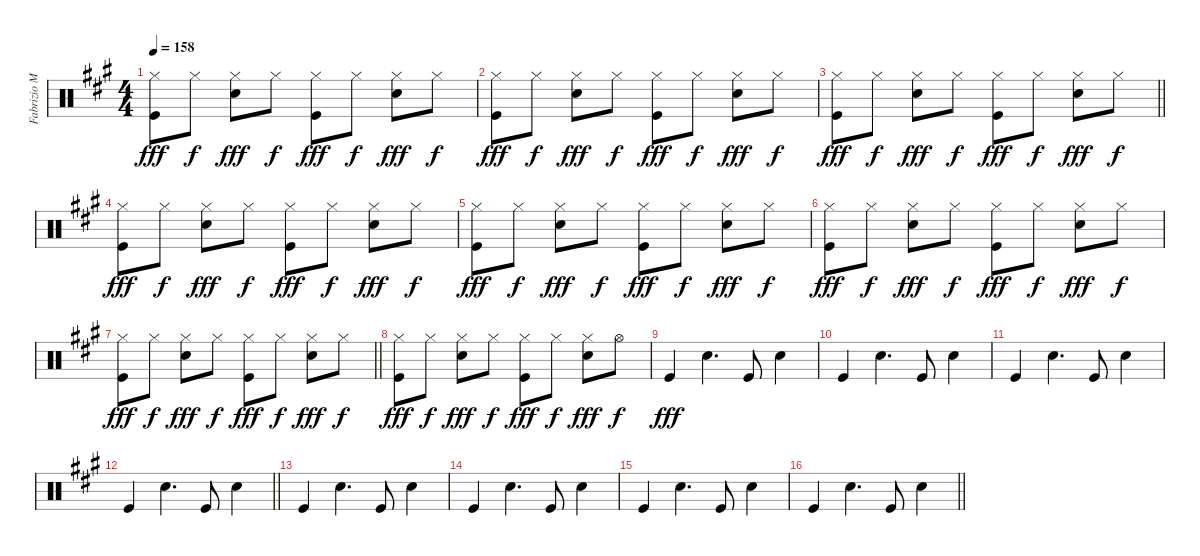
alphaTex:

\track ("Fabrizio Moretti" "Fabrizio M") {instrument percussion}
\staff {score}
\articulation defaults
\ts (4 4)
\tempo 158
\clef neutral
\ks a
("Hi-Hat (closed)" "Kick (hit)").8{dy fff} "Hi-Hat (closed)".8{dy f} ("Hi-Hat (closed)" "Electric Snare (hit)").8{dy fff} "Hi-Hat (closed)".8{dy f} ("Hi-Hat (closed)" "Kick (hit)").8{dy fff} "Hi-Hat (closed)".8{dy f} ("Hi-Hat (closed)" "Electric Snare (hit)").8{dy fff} "Hi-Hat (closed)".8{dy f} |
("Hi-Hat (closed)" "Kick (hit)").8{dy fff} "Hi-Hat (closed)".8{dy f} ("Hi-Hat (closed)" "Electric Snare (hit)").8{dy fff} "Hi-Hat (closed)".8{dy f} ("Hi-Hat (closed)" "Kick (hit)").8{dy fff} "Hi-Hat (closed)".8{dy f} ("Hi-Hat (closed)" "Electric Snare (hit)").8{dy fff} "Hi-Hat (closed)".8{dy f} |
\barLineRight lightlight
("Hi-Hat (closed)" "Kick (hit)").8{dy fff} "Hi-Hat (closed)".8{dy f} ("Hi-Hat (closed)" "Electric Snare (hit)").8{dy fff} "Hi-Hat (closed)".8{dy f} ("Hi-Hat (closed)" "Kick (hit)").8{dy fff} "Hi-Hat (closed)".8{dy f} ("Hi-Hat (closed)" "Electric Snare (hit)").8{dy fff} "Hi-Hat (closed)".8{dy f} |
("Hi-Hat (closed)" "Kick (hit)").8{dy fff} "Hi-Hat (closed)".8{dy f} ("Hi-Hat (closed)" "Electric Snare (hit)").8{dy fff} "Hi-Hat (closed)".8{dy f} ("Hi-Hat (closed)" "Kick (hit)").8{dy fff} "Hi-Hat (closed)".8{dy f} ("Hi-Hat (closed)" "Electric Snare (hit)").8{dy fff} "Hi-Hat (closed)".8{dy f} |
("Hi-Hat (closed)" "Kick (hit)").8{dy fff} "Hi-Hat (closed)".8{dy f} ("Hi-Hat (closed)" "Electric Snare (hit)").8{dy fff} "Hi-Hat (closed)".8{dy f} ("Hi-Hat (closed)" "Kick (hit)").8{dy fff} "Hi-Hat (closed)".8{dy f} ("Hi-Hat (closed)" "Electric Snare (hit)").8{dy fff} "Hi-Hat (closed)".8{dy f} |
("Hi-Hat (closed)" "Kick (hit)").8{dy fff} "Hi-Hat (closed)".8{dy f} ("Hi-Hat (closed)" "Electric Snare (hit)").8{dy fff} "Hi-Hat (closed)".8{dy f} ("Hi-Hat (closed)" "Kick (hit)").8{dy fff} "Hi-Hat (closed)".8{dy f} ("Hi-Hat (closed)" "Electric Snare (hit)").8{dy fff} "Hi-Hat (closed)".8{dy f} |
\barLineRight lightlight
("Hi-Hat (closed)" "Kick (hit)").8{dy fff} "Hi-Hat (closed)".8{dy f} ("Hi-Hat (closed)" "Electric Snare (hit)").8{dy fff} "Hi-Hat (closed)".8{dy f} ("Hi-Hat (closed)" "Kick (hit)").8{dy fff} "Hi-Hat (closed)".8{dy f} ("Hi-Hat (closed)" "Electric Snare (hit)").8{dy fff} "Hi-Hat (closed)".8{dy f} |
("Hi-Hat (closed)" "Kick (hit)").8{dy fff} "Hi-Hat (closed)".8{dy f} ("Hi-Hat (closed)" "Electric Snare (hit)").8{dy fff} "Hi-Hat (closed)".8{dy f} ("Hi-Hat (closed)" "Kick (hit)").8{dy fff} "Hi-Hat (closed)".8{dy f} ("Hi-Hat (closed)" "Electric Snare (hit)").8{dy fff} "Hi-Hat (open)".8{dy f} |
"Kick (hit)".4{dy fff} "Electric Snare (hit)".4{d} "Kick (hit)".8 "Electric Snare (hit)".4 |
"Kick (hit)".4 "Electric Snare (hit)".4{d} "Kick (hit)".8 "Electric Snare (hit)".4 |
"Kick (hit)".4 "Electric Snare (hit)".4{d} "Kick (hit)".8 "Electric Snare (hit)".4 |
\barLineRight lightlight "Kick (hit)".4 "Electric Snare (hit)".4{d} "Kick (hit)".8 "Electric Snare (hit)".4
|
"Kick (hit)".4 "Electric Snare (hit)".4{d} "Kick (hit)".8 "Electric Snare (hit)".4 |
"Kick (hit)".4 "Electric Snare (hit)".4{d} "Kick (hit)".8 "Electric Snare (hit)".4 |
"Kick (hit)".4 "Electric Snare (hit)".4{d} "Kick (hit)".8 "Electric Snare (hit)".4 |
\barLineRight lightlight "Kick (hit)".4 "Electric Snare (hit)".4{d} "Kick (hit)".8 "Electric Snare (hit)".4
